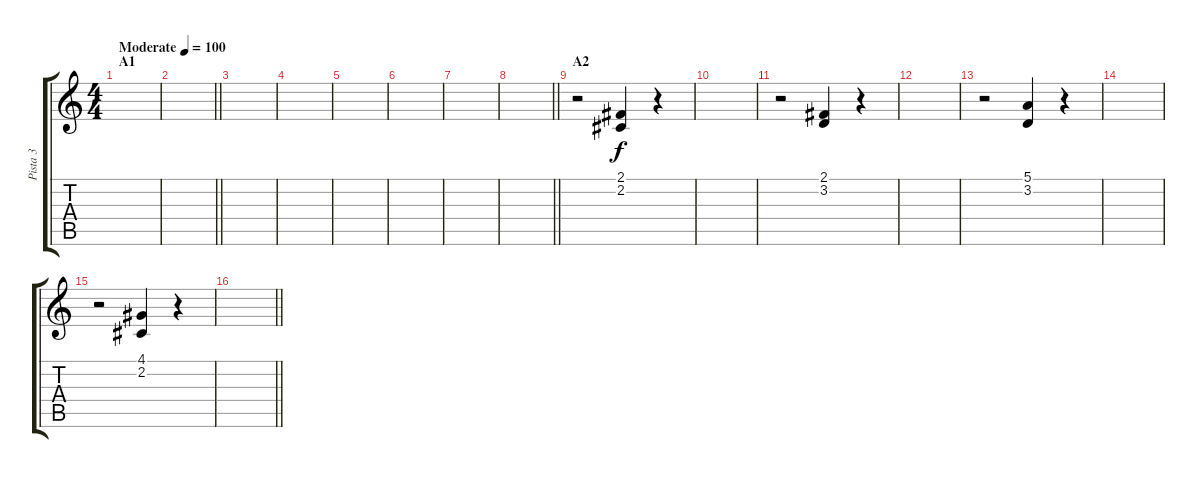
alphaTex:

\track ("Pista 3" "Pista 3") {instrument trumpet}
\staff {score tabs}
\tuning (E4 B3 G3 D3 A2 E2) {hide}
\ts (4 4)
\section ("" "A1")
\tempo (100 "Moderate")
\clef g2
\ks c
|
\barLineRight lightlight
|
|
|
|
|
|
\barLineRight lightlight
|
\section ("" "A2")
r.2 (2.1 2.2).4 r.4 |
|
r.2 (2.1 3.2).4 r.4 |
|
r.2 (5.1 3.2).4 r.4 |
|
r.2 (4.1 2.2).4 r.4 |
\barLineRight lightlight
